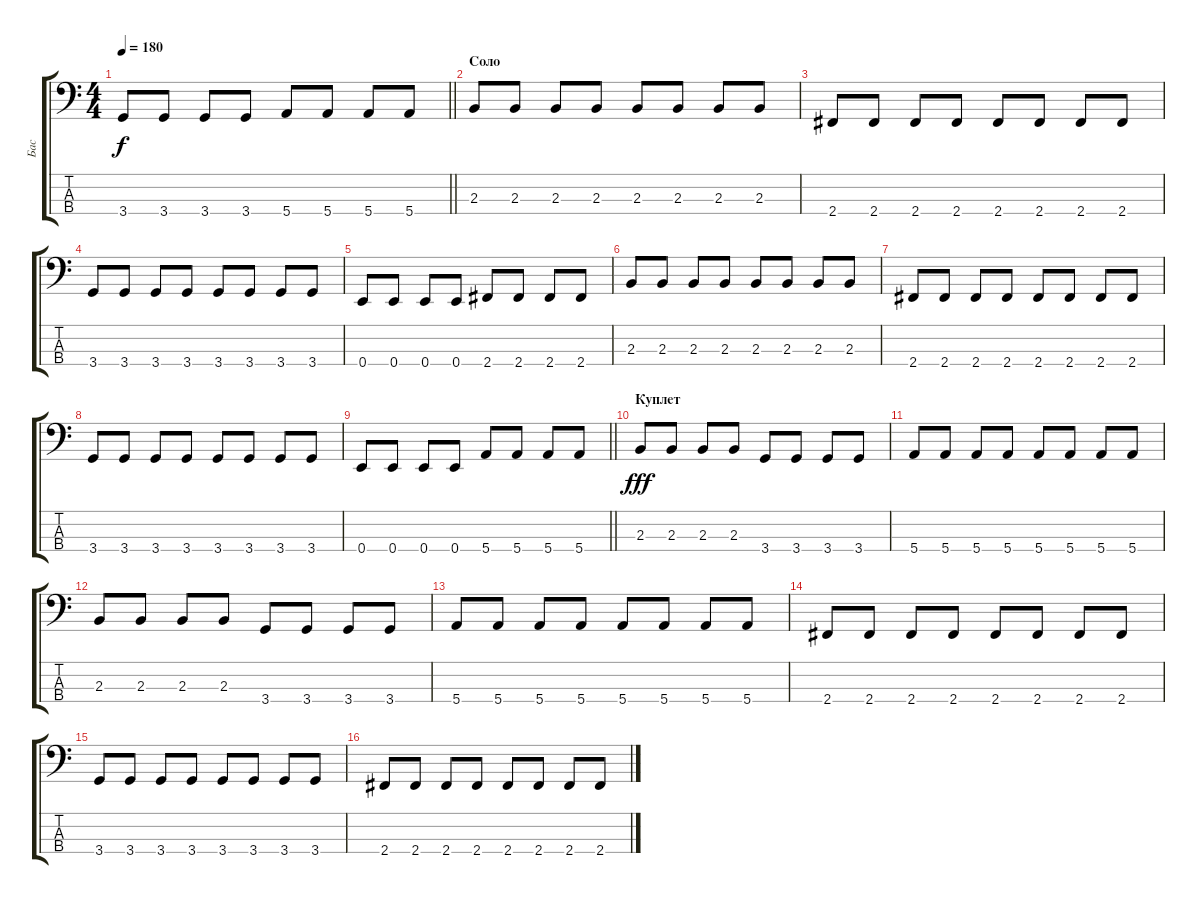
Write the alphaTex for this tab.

\track ("Бас" "Бас") {instrument electricbassfinger}
\staff {score tabs}
\tuning (G2 D2 A1 E1) {hide}
\ts (4 4)
\tempo 180
\clef f4
\barLineRight lightlight
\ks c
3.4.8{dy f} 3.4.8 3.4.8 3.4.8 5.4.8 5.4.8 5.4.8 5.4.8 |
\section ("" "Соло")
2.3.8 2.3.8 2.3.8 2.3.8 2.3.8 2.3.8 2.3.8 2.3.8 |
2.4.8 2.4.8 2.4.8 2.4.8 2.4.8 2.4.8 2.4.8 2.4.8 |
3.4.8 3.4.8 3.4.8 3.4.8 3.4.8 3.4.8 3.4.8 3.4.8 |
0.4.8 0.4.8 0.4.8 0.4.8 2.4.8 2.4.8 2.4.8 2.4.8 |
2.3.8 2.3.8 2.3.8 2.3.8 2.3.8 2.3.8 2.3.8 2.3.8 |
2.4.8 2.4.8 2.4.8 2.4.8 2.4.8 2.4.8 2.4.8 2.4.8 |
3.4.8 3.4.8 3.4.8 3.4.8 3.4.8 3.4.8 3.4.8 3.4.8 |
\barLineRight lightlight
0.4.8 0.4.8 0.4.8 0.4.8 5.4.8 5.4.8 5.4.8 5.4.8 |
\section ("" "Куплет")
2.3.8{dy fff} 2.3.8 2.3.8 2.3.8 3.4.8 3.4.8 3.4.8 3.4.8 |
5.4.8 5.4.8 5.4.8 5.4.8 5.4.8 5.4.8 5.4.8 5.4.8 |
2.3.8 2.3.8 2.3.8 2.3.8 3.4.8 3.4.8 3.4.8 3.4.8 |
5.4.8 5.4.8 5.4.8 5.4.8 5.4.8 5.4.8 5.4.8 5.4.8 |
2.4.8 2.4.8 2.4.8 2.4.8 2.4.8 2.4.8 2.4.8 2.4.8 |
3.4.8 3.4.8 3.4.8 3.4.8 3.4.8 3.4.8 3.4.8 3.4.8 |
2.4.8 2.4.8 2.4.8 2.4.8 2.4.8 2.4.8 2.4.8 2.4.8
